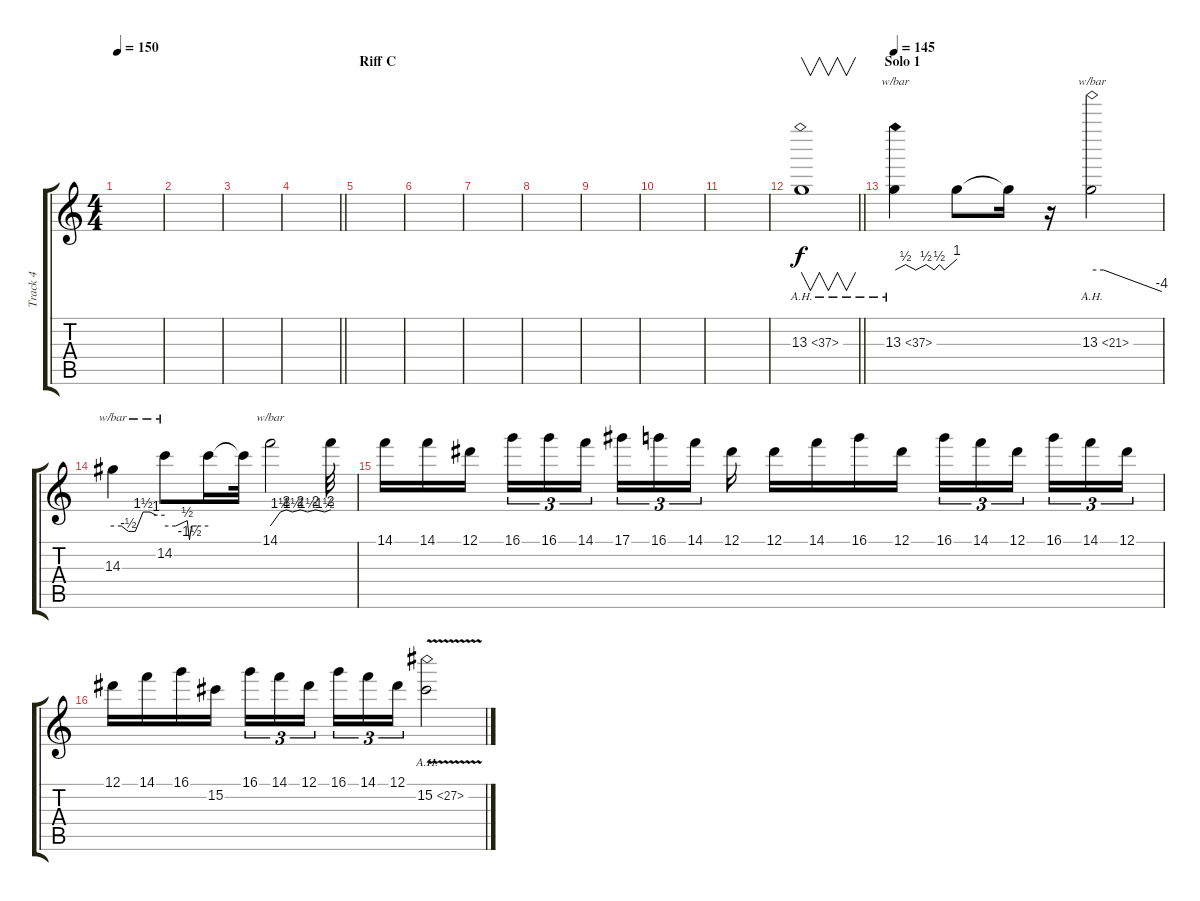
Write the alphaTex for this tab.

\track ("Track 4" "Track 4") {instrument distortionguitar}
\staff {score tabs}
\tuning (Eb4 Bb3 Gb3 Db3 Ab2 Eb2) {hide}
\ts (4 4)
\tempo 150
\clef g2
\ks c
|
|
|
\barLineRight lightlight
|
\section ("" "Riff C")
|
|
|
|
|
|
|
\barLineRight lightlight
13.3{ah 24}.1{v volume 13} |
\section ("" "Solo 1")
\tempo 145
13.3{ah 24}.4{tbe (custom default 0 0 10 2 20 0 30 2 38 0 43 2 48 0 60 4)} 13.3{t}.8 13.3{t}.16 r.16 13.3{ah 8}.2{tbe (custom default 0 0 10 0 60 -16)} |
14.3.4{tbe (custom default 0 0 10 0 18 -2 26 -2 35 6 43 6 50 4 60 4)} 14.2.8{tbe (custom default 0 0 15 0 31 2 34 -6 37 0 40 0 44 0 60 0)} 14.2{t}.16 14.2{t}.32 14.1.2{tbe (custom default 0 0 10 6 16 8 22 6 30 8 37 6 45 8 54 6 60 8)} 14.1{t}.32 |
14.1.16 14.1.16 12.1.16{beam splitsecondary} 16.1.16{tu (3 2)} 16.1.16{tu (3 2)} 14.1.16{tu (3 2) beam splitsecondary} 17.1.16{tu (3 2)} 16.1.16{tu (3 2)} 14.1.16{tu (3 2) beam splitsecondary} 12.1.16 12.1.16 14.1.16 16.1.16 12.1.16 16.1.16{tu (3 2)} 14.1.16{tu (3 2)} 12.1.16{tu (3 2) beam splitsecondary} 16.1.16{tu (3 2)} 14.1.16{tu (3 2)} 12.1.16{tu (3 2)} |
12.1.16 14.1.16 16.1.16 15.2.16 16.1.16{tu (3 2)} 14.1.16{tu (3 2)} 12.1.16{tu (3 2) beam splitsecondary} 16.1.16{tu (3 2)} 14.1.16{tu (3 2)} 12.1.16{tu (3 2)} 15.2{ah 12 v}.2
